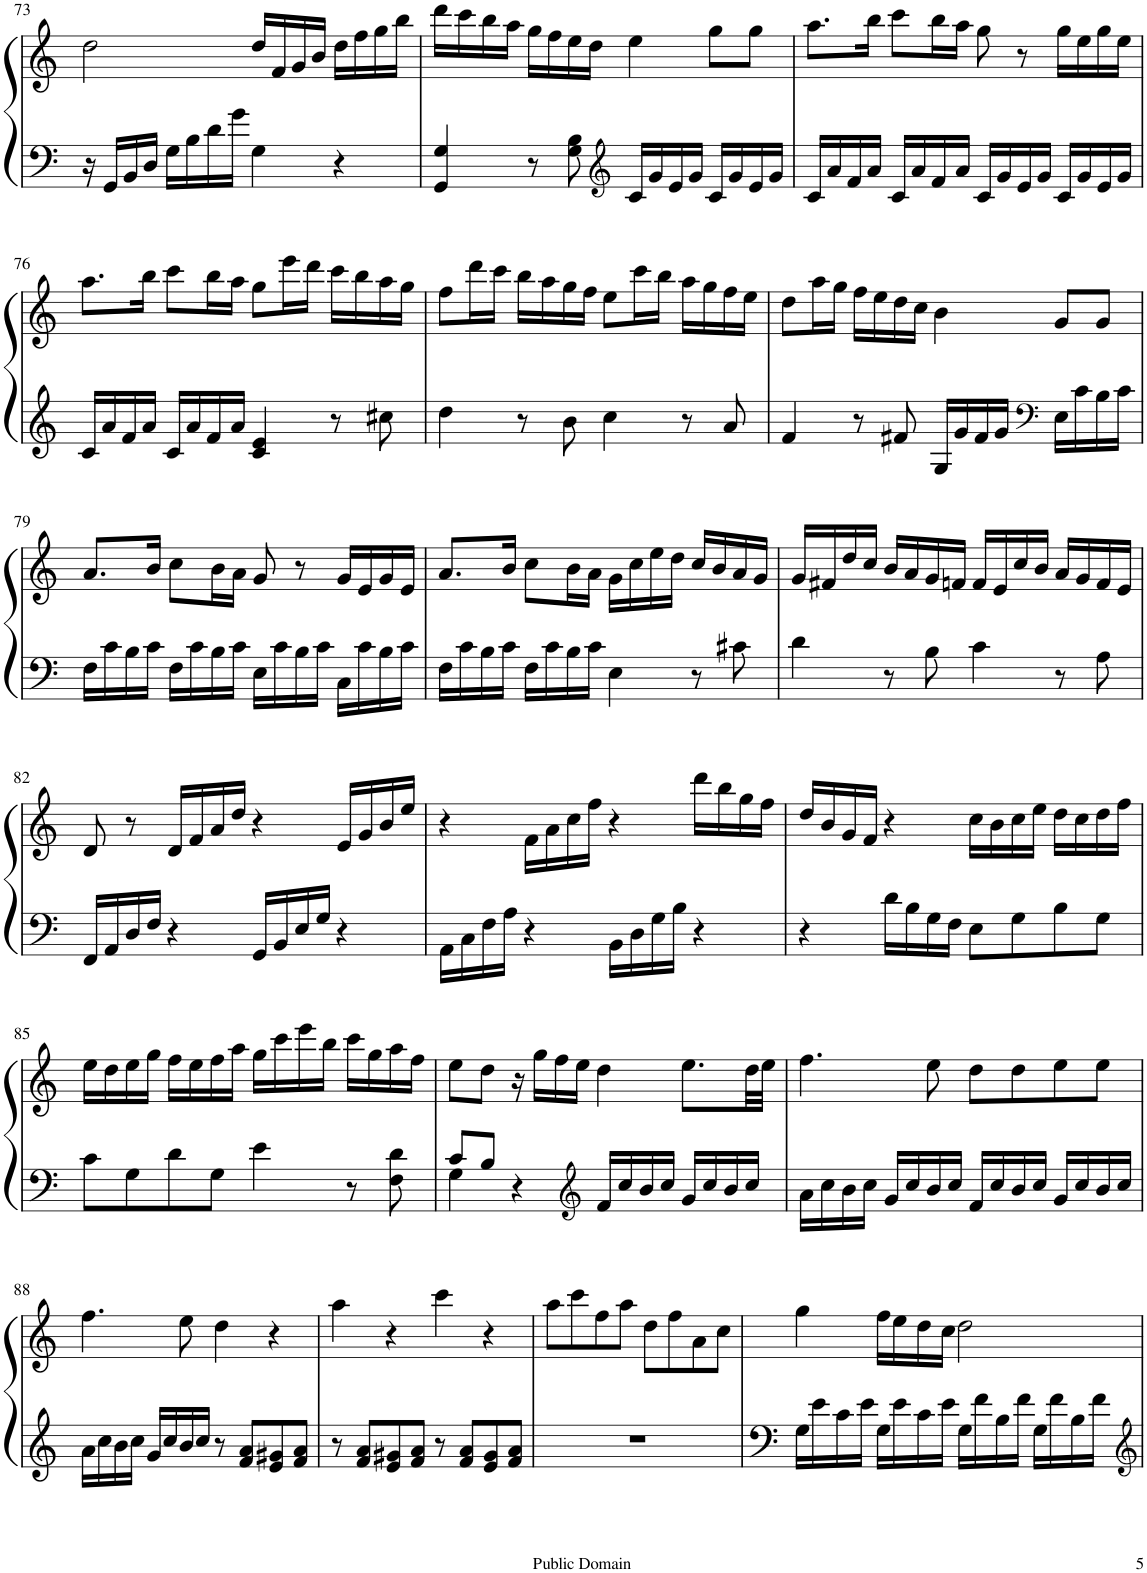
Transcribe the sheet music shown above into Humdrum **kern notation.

**kern	**kern
*part1	*part1
*staff2	*staff1
*I"Piano	*
*I'Pno.	*
!!LO:PB:g=z
*clefF4	*clefG2
*k[]	*k[]
*M4/4	*M4/4
*met(c)	*met(c)
=73	=73
16r	2dd\
16GG/LL	.
16BB/	.
16D/JJ	.
16G\LL	.
16B\	.
16d\	.
16g\JJ	.
4G\	16dd/LL
.	16f/
.	16g/
.	16b/JJ
4r	16dd\LL
.	16ff\
.	16gg\
.	16bb\JJ
=74	=74
4GG/ 4G/	16ddd\LL
.	16ccc\
.	16bb\
.	16aa\JJ
8r	16gg\LL
.	16ff\
8G\ 8B\	16ee\
.	16dd\JJ
*clefG2	*
16c/LL	4ee\
16g/	.
16e/	.
16g/JJ	.
16c/LL	8gg\L
16g/	.
16e/	8gg\J
16g/JJ	.
=75	=75
16c/LL	8.aa\L
16a/	.
16f/	.
16a/JJ	16bb\Jk
16c/LL	8ccc\L
16a/	.
16f/	16bb\L
16a/JJ	16aa\JJ
16c/LL	8gg\
16g/	.
16e/	8r
16g/JJ	.
16c/LL	16gg\LL
16g/	16ee\
16e/	16gg\
16g/JJ	16ee\JJ
!!LO:LB:g=z
=76	=76
16c/LL	8.aa\L
16a/	.
16f/	.
16a/JJ	16bb\Jk
16c/LL	8ccc\L
16a/	.
16f/	16bb\L
16a/JJ	16aa\JJ
4c/ 4e/	8gg\L
.	16eee\L
.	16ddd\JJ
8r	16ccc\LL
.	16bb\
8cc#X\	16aa\
.	16gg\JJ
=77	=77
4dd\	8ff\L
.	16ddd\L
.	16ccc\JJ
8r	16bb\LL
.	16aa\
8b\	16gg\
.	16ff\JJ
4cc\	8ee\L
.	16ccc\L
.	16bb\JJ
8r	16aa\LL
.	16gg\
8a/	16ff\
.	16ee\JJ
=78	=78
4f/	8dd\L
.	16aa\L
.	16gg\JJ
8r	16ff\LL
.	16ee\
8f#X/	16dd\
.	16cc\JJ
16G/LL	4b\
16g/	.
16f#/	.
16g/JJ	.
*clefF4	*
16E\LL	8g/L
16c\	.
16B\	8g/J
16c\JJ	.
!!LO:LB:g=z
=79	=79
16F\LL	8.a/L
16c\	.
16B\	.
16c\JJ	16b/Jk
16F\LL	8cc\L
16c\	.
16B\	16b\L
16c\JJ	16a\JJ
16E\LL	8g/
16c\	.
16B\	8r
16c\JJ	.
16C\LL	16g/LL
16c\	16e/
16B\	16g/
16c\JJ	16e/JJ
=80	=80
16F\LL	8.a/L
16c\	.
16B\	.
16c\JJ	16b/Jk
16F\LL	8cc\L
16c\	.
16B\	16b\L
16c\JJ	16a\JJ
4E\	16g\LL
.	16cc\
.	16ee\
.	16dd\JJ
8r	16cc/LL
.	16b/
8c#X\	16a/
.	16g/JJ
=81	=81
4d\	16g/LL
.	16f#X/
.	16dd/
.	16cc/JJ
8r	16b/LL
.	16a/
8B\	16g/
.	16fn/JJ
4c\	16f/LL
.	16e/
.	16cc/
.	16b/JJ
8r	16a/LL
.	16g/
8A\	16f/
.	16e/JJ
!!LO:LB:g=z
=82	=82
16FF/LL	8d/
16AA/	.
16D/	8r
16F/JJ	.
4r	16d/LL
.	16f/
.	16a/
.	16dd/JJ
16GG/LL	4r
16BB/	.
16E/	.
16G/JJ	.
4r	16e/LL
.	16g/
.	16b/
.	16ee/JJ
=83	=83
16AA\LL	4r
16C\	.
16F\	.
16A\JJ	.
4r	16f\LL
.	16a\
.	16cc\
.	16ff\JJ
16BB\LL	4r
16D\	.
16G\	.
16B\JJ	.
4r	16ddd\LL
.	16bb\
.	16gg\
.	16ff\JJ
=84	=84
4r	16dd/LL
.	16b/
.	16g/
.	16f/JJ
16d\LL	4r
16B\	.
16G\	.
16F\JJ	.
8E\L	16cc\LL
.	16b\
8G\	16cc\
.	16ee\JJ
8B\	16dd\LL
.	16cc\
8G\J	16dd\
.	16ff\JJ
!!LO:LB:g=z
=85	=85
8c\L	16ee\LL
.	16dd\
8G\	16ee\
.	16gg\JJ
8d\	16ff\LL
.	16ee\
8G\J	16ff\
.	16aa\JJ
4e\	16gg\LL
.	16ccc\
.	16eee\
.	16bb\JJ
8r	16ccc\LL
.	16gg\
8F\ 8d\	16aa\
.	16ff\JJ
=86	=86
*^	*
8c/L	4G\	8ee\L
8B/J	.	8dd\J
4r	2.ryy	16r
.	.	16gg\LL
.	.	16ff\
.	.	16ee\JJ
*clefG2	*	*
16f/LL	.	4dd\
16cc/	.	.
16b/	.	.
16cc/JJ	.	.
16g/LL	.	8.ee\L
16cc/	.	.
16b/	.	.
16cc/JJ	.	32dd\LL
.	.	32ee\JJJ
*v	*v	*
=87	=87
16a\LL	4.ff\
16cc\	.
16b\	.
16cc\JJ	.
16g/LL	.
16cc/	.
16b/	8ee\
16cc/JJ	.
16f/LL	8dd\L
16cc/	.
16b/	8dd\
16cc/JJ	.
16g/LL	8ee\
16cc/	.
16b/	8ee\J
16cc/JJ	.
!!LO:LB:g=z
=88	=88
16a\LL	4.ff\
16cc\	.
16b\	.
16cc\JJ	.
16g/LL	.
16cc/	.
16b/	8ee\
16cc/JJ	.
8r	4dd\
8f/ 8a/L	.
8e/ 8g#X/	4r
8f/ 8a/J	.
=89	=89
8r	4aa\
8f/ 8a/L	.
8e/ 8g#X/	4r
8f/ 8a/J	.
8r	4ccc\
8f/ 8a/L	.
8e/ 8g#/	4r
8f/ 8a/J	.
=90	=90
1r	8aa\L
.	8ccc\
.	8ff\
.	8aa\J
.	8dd\L
.	8ff\
.	8a\
.	8cc\J
=91	=91
16G\LL	4gg\
16e\	.
16c\	.
16e\JJ	.
16G\LL	16ff\LL
16e\	16ee\
16c\	16dd\
16e\JJ	16cc\JJ
16G\LL	2dd\
16f\	.
16B\	.
16f\JJ	.
16G\LL	.
16f\	.
16B\	.
16f\JJ	.
=	=
*-	*-
